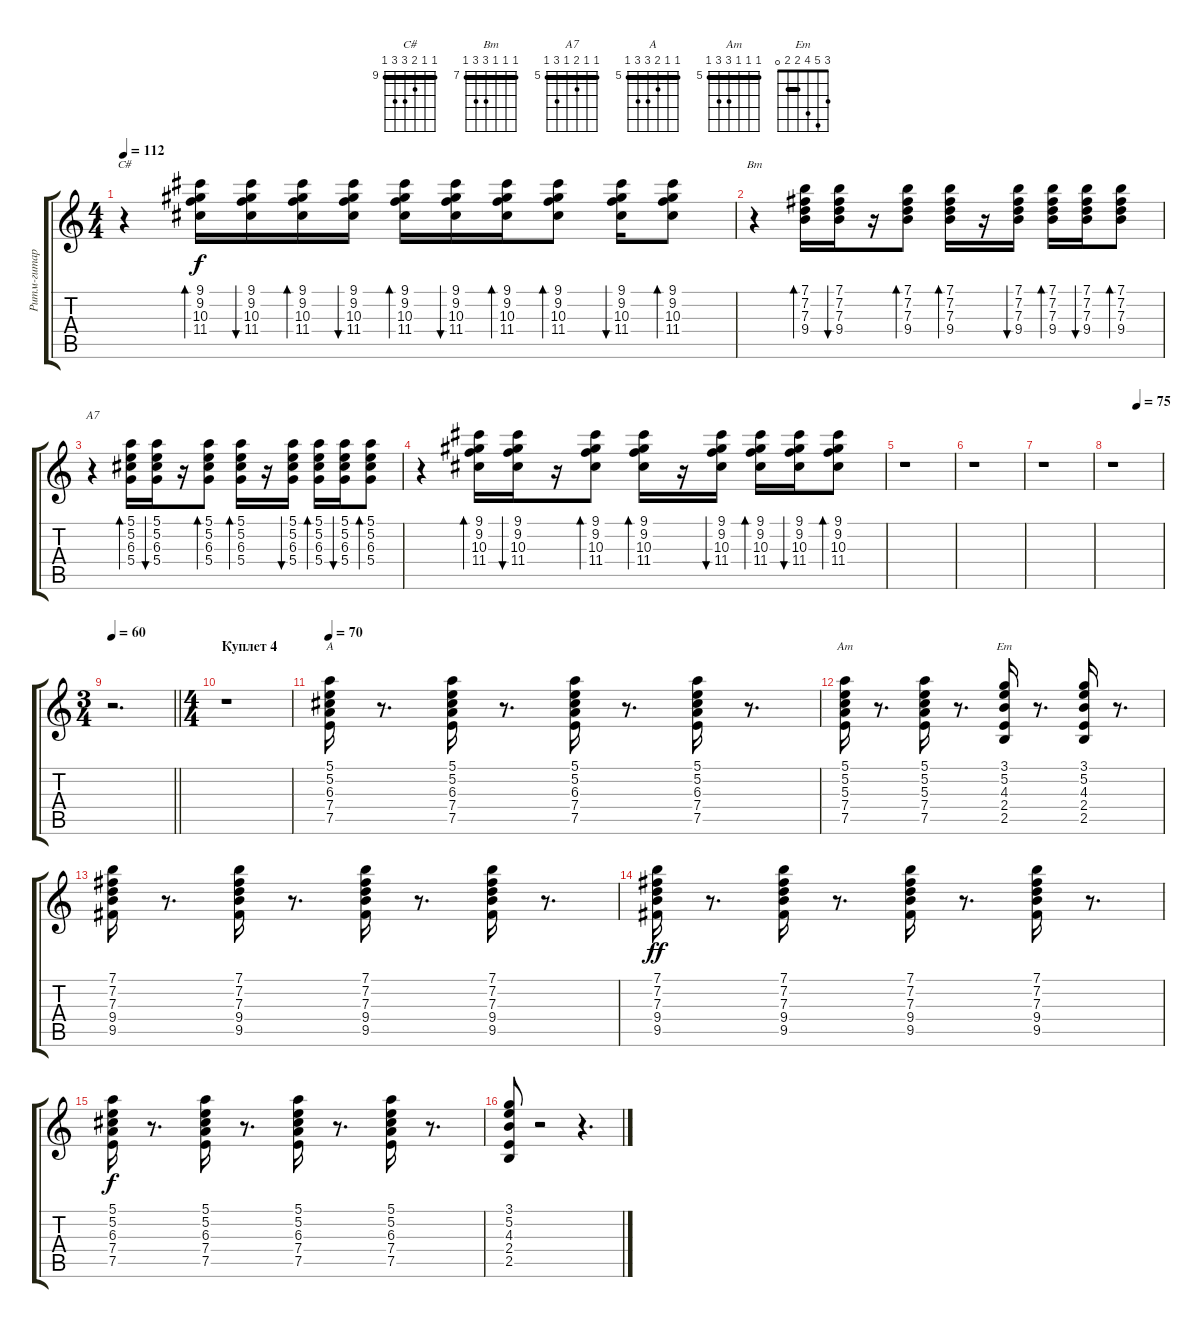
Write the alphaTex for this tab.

\track ("Ритм-гитара (А.Макаревич)" "Ритм-гитар") {instrument electricguitarclean}
\staff {score tabs}
\tuning (E4 B3 G3 D3 A2 E2) {hide}
\chord ("C#" 9 9 10 11 11 9) {firstfret 9 barre 9}
\chord ("Bm" 7 7 7 9 9 7) {firstfret 7 barre 7}
\chord ("A7" 5 5 6 5 7 5) {firstfret 5 barre 5}
\chord ("A" 5 5 6 7 7 5) {firstfret 5 barre 5}
\chord ("Am" 5 5 5 7 7 5) {firstfret 5 barre 5}
\chord ("Em" 3 5 4 2 2 0) {barre 2}
\ts (4 4)
\tempo 112
\clef g2
\ks c
r.4{ch "C#" dy f} (9.1 9.2 10.3 11.4).16{bd 30} (9.1 9.2 10.3 11.4).16{bu 30} (9.1 9.2 10.3 11.4).16{bd 30} (9.1 9.2 10.3 11.4).16{bu 30} (9.1 9.2 10.3 11.4).16{bd 30} (9.1 9.2 10.3 11.4).16{bu 30} (9.1 9.2 10.3 11.4).16{bd 30} (9.1 9.2 10.3 11.4).8{bd 30} (9.1 9.2 10.3 11.4).16{bu 30} (9.1 9.2 10.3 11.4).8{bd 30} |
r.4{ch "Bm"} (7.1 7.2 7.3 9.4).16{bd 30} (7.1 7.2 7.3 9.4).16{bu 30} r.16 (7.1 7.2 7.3 9.4).8{bd 30} (7.1 7.2 7.3 9.4).16{bd 30} r.16 (7.1 7.2 7.3 9.4).16{bu 30} (7.1 7.2 7.3 9.4).16{bd 30} (7.1 7.2 7.3 9.4).16{bu 30} (7.1 7.2 7.3 9.4).8{bd 30} |
r.4{ch "A7"} (5.1 5.2 6.3 5.4).16{bd 30} (5.1 5.2 6.3 5.4).16{bu 30} r.16 (5.1 5.2 6.3 5.4).8{bd 30} (5.1 5.2 6.3 5.4).16{bd 30} r.16 (5.1 5.2 6.3 5.4).16{bu 30} (5.1 5.2 6.3 5.4).16{bd 30} (5.1 5.2 6.3 5.4).16{bu 30} (5.1 5.2 6.3 5.4).8{bd 30} |
r.4 (9.1 9.2 10.3 11.4).16{bd 30} (9.1 9.2 10.3 11.4).16{bu 30} r.16 (9.1 9.2 10.3 11.4).8{bd 30} (9.1 9.2 10.3 11.4).16{bd 30} r.16 (9.1 9.2 10.3 11.4).16{bu 30} (9.1 9.2 10.3 11.4).16{bd 30} (9.1 9.2 10.3 11.4).16{bu 30} (9.1 9.2 10.3 11.4).8{bd 30} |
r.1 |
r.1 |
r.1 |
\tempo (75 0.5)
r.1 |
\ts (3 4)
\tempo 60
\barLineRight lightlight
r.2{d} |
\ts (4 4)
\section ("" "Куплет 4")
r.1 |
\tempo 70
(5.1 5.2 6.3 7.4 7.5).16{ch "A" volume 16} r.8{d} (5.1 5.2 6.3 7.4 7.5).16 r.8{d} (5.1 5.2 6.3 7.4 7.5).16 r.8{d} (5.1 5.2 6.3 7.4 7.5).16 r.8{d} |
(5.1 5.2 5.3 7.4 7.5).16{ch "Am"} r.8{d} (5.1 5.2 5.3 7.4 7.5).16 r.8{d} (3.1 5.2 4.3 2.4 2.5).16{ch "Em"} r.8{d} (3.1 5.2 4.3 2.4 2.5).16 r.8{d} |
(7.1 7.2 7.3 9.4 9.5).16 r.8{d} (7.1 7.2 7.3 9.4 9.5).16 r.8{d} (7.1 7.2 7.3 9.4 9.5).16 r.8{d} (7.1 7.2 7.3 9.4 9.5).16 r.8{d} |
(7.1 7.2 7.3 9.4 9.5).16{dy ff} r.8{d} (7.1 7.2 7.3 9.4 9.5).16 r.8{d} (7.1 7.2 7.3 9.4 9.5).16 r.8{d} (7.1 7.2 7.3 9.4 9.5).16 r.8{d} |
(5.1 5.2 6.3 7.4 7.5).16{dy f} r.8{d} (5.1 5.2 6.3 7.4 7.5).16 r.8{d} (5.1 5.2 6.3 7.4 7.5).16 r.8{d} (5.1 5.2 6.3 7.4 7.5).16 r.8{d} |
(3.1 5.2 4.3 2.4 2.5).8 r.2 r.4{d}
